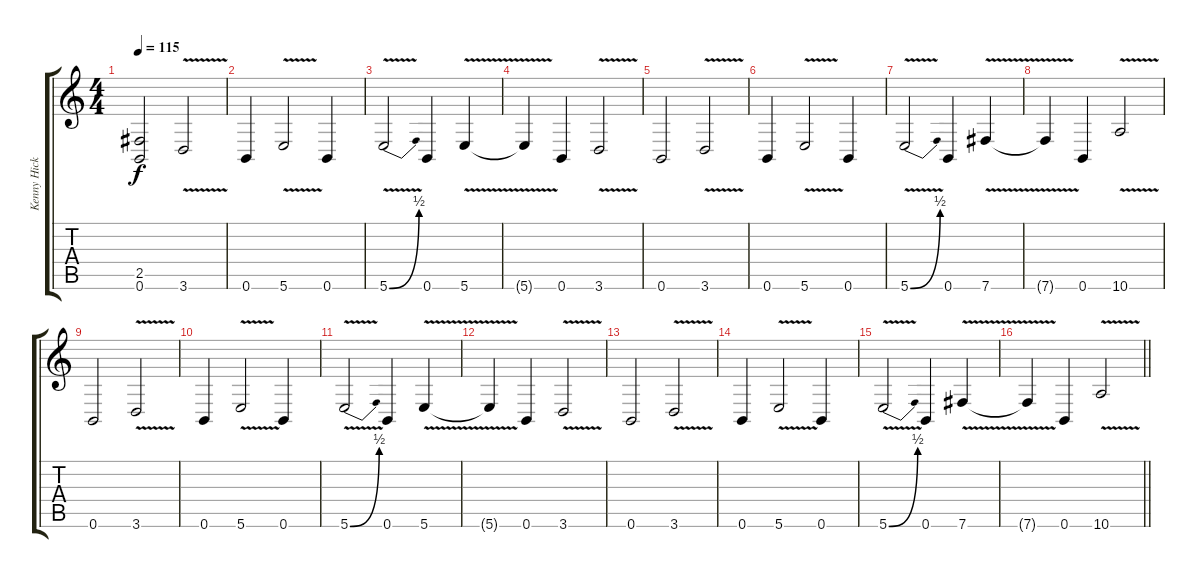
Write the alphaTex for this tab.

\track ("Kenny Hickey" "Kenny Hick") {instrument distortionguitar}
\staff {score tabs}
\tuning (B3 Gb3 D3 A2 E2 B1) {hide}
\ts (4 4)
\section ("" "")
\tempo 115
\clef g2
\ks c
(2.5 0.6).2{dy f} 3.6{v}.2 |
0.6.4 5.6{v}.2 0.6.4 |
5.6{be (bend 0 0 60 2) v}.2 0.6.4 5.6{v}.4 |
5.6{t}.4 0.6.4 3.6{v}.2 |
0.6.2 3.6{v}.2 |
0.6.4 5.6{v}.2 0.6.4 |
5.6{be (bend 0 0 60 2) v}.2 0.6.4 7.6{v}.4 |
7.6{t}.4 0.6.4 10.6{v}.2 |
0.6.2 3.6{v}.2 |
0.6.4 5.6{v}.2 0.6.4 |
5.6{be (bend 0 0 60 2) v}.2 0.6.4 5.6{v}.4 |
5.6{t}.4 0.6.4 3.6{v}.2 |
0.6.2 3.6{v}.2 |
0.6.4 5.6{v}.2 0.6.4 |
5.6{be (bend 0 0 60 2) v}.2 0.6.4 7.6{v}.4 |
\barLineRight lightlight
7.6{t}.4 0.6.4 10.6{v}.2
